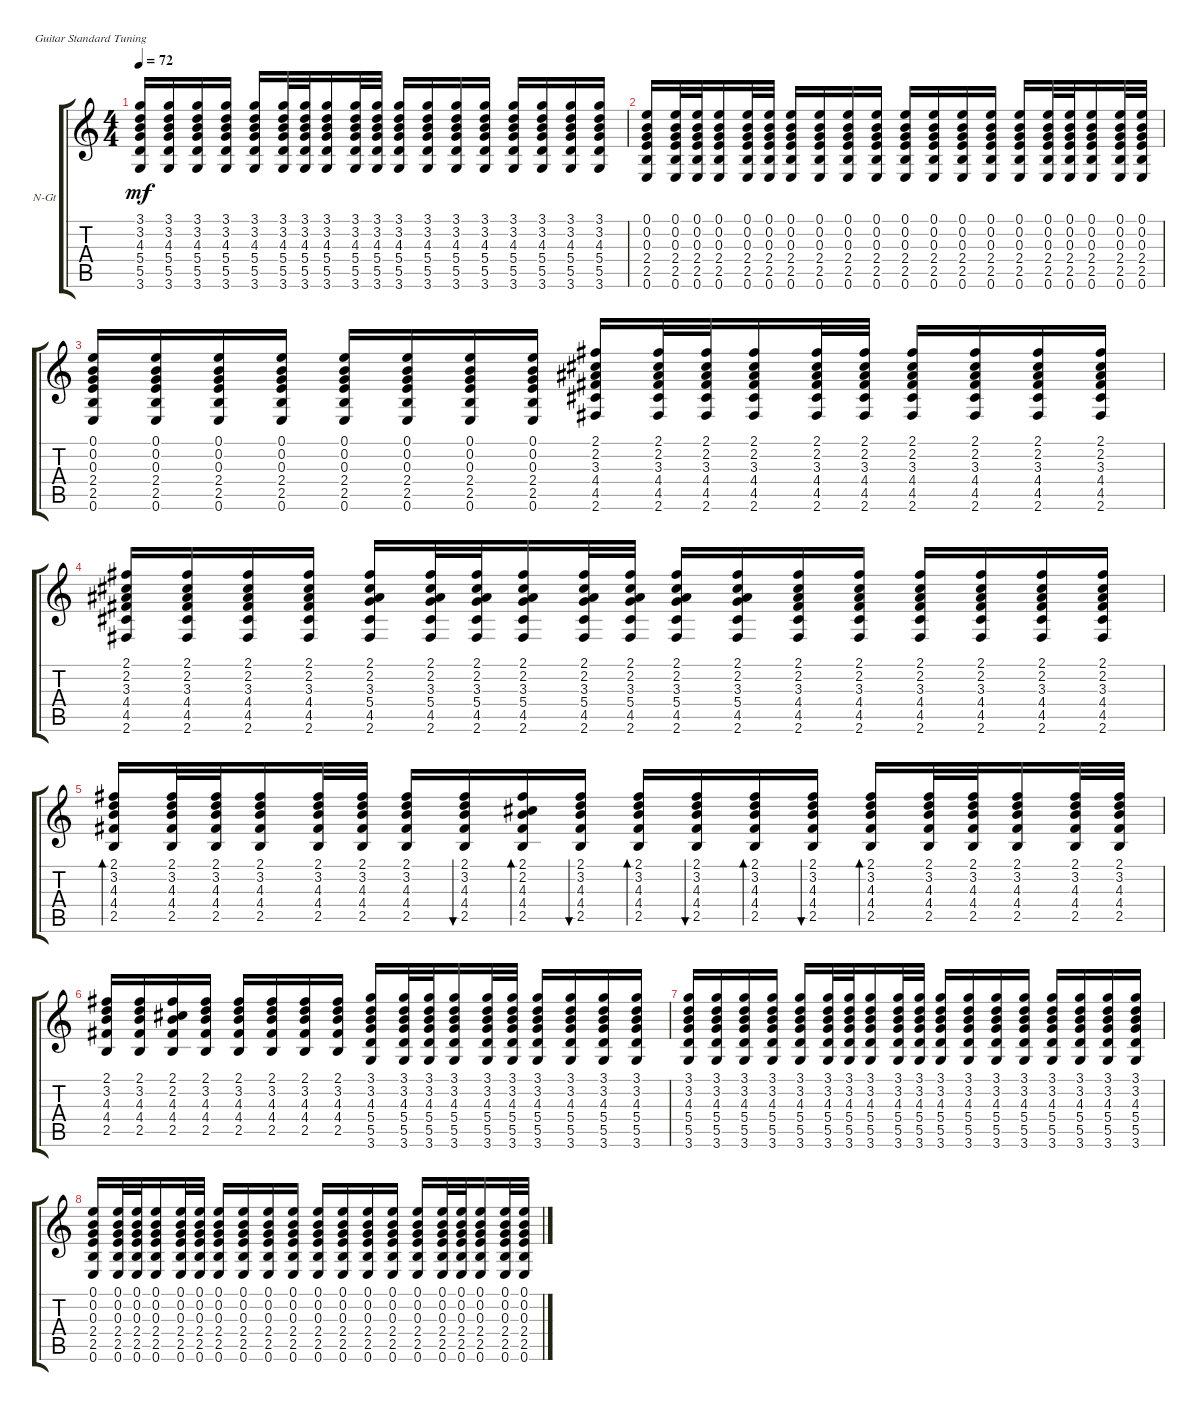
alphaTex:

\defaultSystemsLayout 4
\bracketExtendMode groupsimilarinstruments
\firstSystemTrackNameOrientation horizontal
\otherSystemsTrackNameOrientation horizontal
\track ("Nylon Guitar" "N-Gt") {instrument acousticguitarnylon}
\staff {score tabs}
\tuning (E4 B3 G3 D3 A2 E2)
\ts (4 4)
\tempo 72
\clef g2
\ks c
(3.1 3.2 4.3 5.4 5.5 3.6).16{dy mf} (3.1 3.2 4.3 5.4 5.5 3.6).16 (3.1 3.2 4.3 5.4 5.5 3.6).16 (3.1 3.2 4.3 5.4 5.5 3.6).16 (3.1 3.2 4.3 5.4 5.5 3.6).16 (3.1 3.2 4.3 5.4 5.5 3.6).32 (3.1 3.2 4.3 5.4 5.5 3.6).32 (3.1 3.2 4.3 5.4 5.5 3.6).16 (3.1 3.2 4.3 5.4 5.5 3.6).32 (3.1 3.2 4.3 5.4 5.5 3.6).32 (3.1 3.2 4.3 5.4 5.5 3.6).16 (3.1 3.2 4.3 5.4 5.5 3.6).16 (3.1 3.2 4.3 5.4 5.5 3.6).16 (3.1 3.2 4.3 5.4 5.5 3.6).16 (3.1 3.2 4.3 5.4 5.5 3.6).16 (3.1 3.2 4.3 5.4 5.5 3.6).16 (3.1 3.2 4.3 5.4 5.5 3.6).16 (3.1 3.2 4.3 5.4 5.5 3.6).16 |
(0.6 2.5 2.4 0.3 0.2 0.1).16 (0.6 2.5 2.4 0.3 0.2 0.1).32 (0.6 2.5 2.4 0.3 0.2 0.1).32 (0.6 2.5 2.4 0.3 0.2 0.1).16 (0.6 2.5 2.4 0.3 0.2 0.1).32 (0.6 2.5 2.4 0.3 0.2 0.1).32 (0.6 2.5 2.4 0.3 0.2 0.1).16 (0.6 2.5 2.4 0.3 0.2 0.1).16 (0.6 2.5 2.4 0.3 0.2 0.1).16 (0.6 2.5 2.4 0.3 0.2 0.1).16 (0.6 2.5 2.4 0.3 0.2 0.1).16 (0.6 2.5 2.4 0.3 0.2 0.1).16 (0.6 2.5 2.4 0.3 0.2 0.1).16 (0.6 2.5 2.4 0.3 0.2 0.1).16 (0.6 2.5 2.4 0.3 0.2 0.1).16 (0.6 2.5 2.4 0.3 0.2 0.1).32 (0.6 2.5 2.4 0.3 0.2 0.1).32 (0.6 2.5 2.4 0.3 0.2 0.1).16 (0.6 2.5 2.4 0.3 0.2 0.1).32 (0.6 2.5 2.4 0.3 0.2 0.1).32 |
(0.6 2.5 2.4 0.3 0.2 0.1).16 (0.6 2.5 2.4 0.3 0.2 0.1).16 (0.6 2.5 2.4 0.3 0.2 0.1).16 (0.6 2.5 2.4 0.3 0.2 0.1).16 (0.6 2.5 2.4 0.3 0.2 0.1).16 (0.6 2.5 2.4 0.3 0.2 0.1).16 (0.6 2.5 2.4 0.3 0.2 0.1).16 (0.6 2.5 2.4 0.3 0.2 0.1).16 (2.1 2.2 3.3 4.4 4.5 2.6).16 (2.1 2.2 3.3 4.4 4.5 2.6).32 (2.1 2.2 3.3 4.4 4.5 2.6).32 (2.1 2.2 3.3 4.4 4.5 2.6).16 (2.1 2.2 3.3 4.4 4.5 2.6).32 (2.1 2.2 3.3 4.4 4.5 2.6).32 (2.1 2.2 3.3 4.4 4.5 2.6).16 (2.1 2.2 3.3 4.4 4.5 2.6).16 (2.1 2.2 3.3 4.4 4.5 2.6).16 (2.1 2.2 3.3 4.4 4.5 2.6).16 |
(2.1 2.2 3.3 4.4 4.5 2.6).16 (2.1 2.2 3.3 4.4 4.5 2.6).16 (2.1 2.2 3.3 4.4 4.5 2.6).16 (2.1 2.2 3.3 4.4 4.5 2.6).16 (2.1 2.2 3.3 5.4 4.5 2.6).16 (2.1 2.2 3.3 5.4 4.5 2.6).32 (2.1 2.2 3.3 5.4 4.5 2.6).32 (2.1 2.2 3.3 5.4 4.5 2.6).16 (2.1 2.2 3.3 5.4 4.5 2.6).32 (2.1 2.2 3.3 5.4 4.5 2.6).32 (2.1 2.2 3.3 5.4 4.5 2.6).16 (2.1 2.2 3.3 5.4 4.5 2.6).16 (2.1 2.2 3.3 4.4 4.5 2.6).16 (2.1 2.2 3.3 4.4 4.5 2.6).16 (2.1 2.2 3.3 4.4 4.5 2.6).16 (2.1 2.2 3.3 4.4 4.5 2.6).16 (2.1 2.2 3.3 4.5 2.6 4.4).16 (2.1 2.2 3.3 4.4 4.5 2.6).16 |
(2.1 3.2 4.3 4.4 2.5).16{bd 30} (2.1 3.2 4.3 4.4 2.5).32 (2.1 3.2 4.3 4.4 2.5).32 (2.1 3.2 4.3 4.4 2.5).16 (2.1 3.2 4.3 4.4 2.5).32 (2.1 3.2 4.3 4.4 2.5).32 (2.1 3.2 4.3 4.4 2.5).16 (2.1 3.2 4.3 4.4 2.5).16{bu 30} (2.1 2.2 4.3 4.4 2.5).16{bd 30} (2.1 3.2 4.3 4.4 2.5).16{bu 30} (2.1 3.2 4.3 4.4 2.5).16{bd 30} (2.1 3.2 4.3 4.4 2.5).16{bu 30} (2.1 3.2 4.3 4.4 2.5).16{bd 30} (2.1 3.2 4.3 4.4 2.5).16{bu 30} (2.1 3.2 4.3 4.4 2.5).16{bd 30} (2.1 3.2 4.3 4.4 2.5).32 (2.1 3.2 4.3 4.4 2.5).32 (2.1 3.2 4.3 4.4 2.5).16 (2.1 3.2 4.3 4.4 2.5).32 (2.1 3.2 4.3 4.4 2.5).32 |
(2.1 3.2 4.3 4.4 2.5).16 (2.1 3.2 4.3 4.4 2.5).16 (2.1 2.2 4.3 4.4 2.5).16 (2.1 3.2 4.3 4.4 2.5).16 (2.1 3.2 4.3 4.4 2.5).16 (2.1 3.2 4.3 4.4 2.5).16 (2.1 3.2 4.3 4.4 2.5).16 (2.1 3.2 4.3 4.4 2.5).16 (3.1 3.2 4.3 5.4 5.5 3.6).16 (3.1 3.2 4.3 5.4 5.5 3.6).32 (3.1 3.2 4.3 5.4 5.5 3.6).32 (3.1 3.2 4.3 5.4 5.5 3.6).16 (3.1 3.2 4.3 5.4 5.5 3.6).32 (3.1 3.2 4.3 5.4 5.5 3.6).32 (3.1 3.2 4.3 5.4 5.5 3.6).16 (3.1 3.2 4.3 5.4 5.5 3.6).16 (3.1 3.2 4.3 5.4 5.5 3.6).16 (3.1 3.2 4.3 5.4 5.5 3.6).16 |
(3.1 3.2 4.3 5.4 5.5 3.6).16 (3.1 3.2 4.3 5.4 5.5 3.6).16 (3.1 3.2 4.3 5.4 5.5 3.6).16 (3.1 3.2 4.3 5.4 5.5 3.6).16 (3.1 3.2 4.3 5.4 5.5 3.6).16 (3.1 3.2 4.3 5.4 5.5 3.6).32 (3.1 3.2 4.3 5.4 5.5 3.6).32 (3.1 3.2 4.3 5.4 5.5 3.6).16 (3.1 3.2 4.3 5.4 5.5 3.6).32 (3.1 3.2 4.3 5.4 5.5 3.6).32 (3.1 3.2 4.3 5.4 5.5 3.6).16 (3.1 3.2 4.3 5.4 5.5 3.6).16 (3.1 3.2 4.3 5.4 5.5 3.6).16 (3.1 3.2 4.3 5.4 5.5 3.6).16 (3.1 3.2 4.3 5.4 5.5 3.6).16 (3.1 3.2 4.3 5.4 5.5 3.6).16 (3.1 3.2 4.3 5.4 5.5 3.6).16 (3.1 3.2 4.3 5.4 5.5 3.6).16 |
(0.6 2.5 2.4 0.3 0.2 0.1).16 (0.6 2.5 2.4 0.3 0.2 0.1).32 (0.6 2.5 2.4 0.3 0.2 0.1).32 (0.6 2.5 2.4 0.3 0.2 0.1).16 (0.6 2.5 2.4 0.3 0.2 0.1).32 (0.6 2.5 2.4 0.3 0.2 0.1).32 (0.6 2.5 2.4 0.3 0.2 0.1).16 (0.6 2.5 2.4 0.3 0.2 0.1).16 (0.6 2.5 2.4 0.3 0.2 0.1).16 (0.6 2.5 2.4 0.3 0.2 0.1).16 (0.6 2.5 2.4 0.3 0.2 0.1).16 (0.6 2.5 2.4 0.3 0.2 0.1).16 (0.6 2.5 2.4 0.3 0.2 0.1).16 (0.6 2.5 2.4 0.3 0.2 0.1).16 (0.6 2.5 2.4 0.3 0.2 0.1).16 (0.6 2.5 2.4 0.3 0.2 0.1).32 (0.6 2.5 2.4 0.3 0.2 0.1).32 (0.6 2.5 2.4 0.3 0.2 0.1).16 (0.6 2.5 2.4 0.3 0.2 0.1).32 (0.6 2.5 2.4 0.3 0.2 0.1).32
